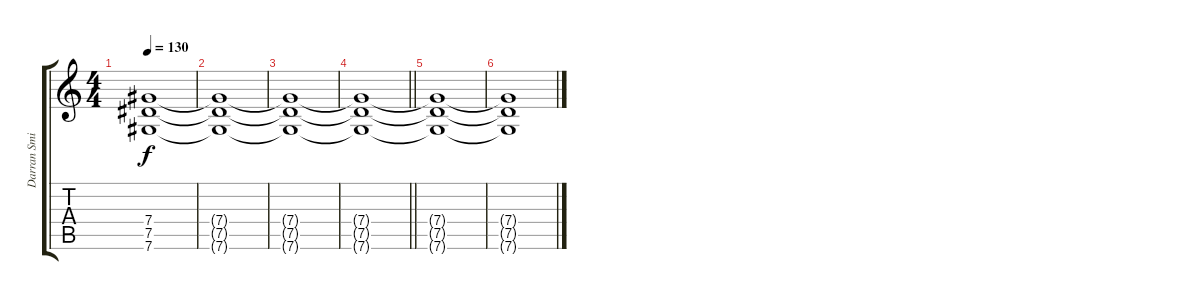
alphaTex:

\track ("Darran Smith" "Darran Smi") {instrument distortionguitar}
\staff {score tabs}
\tuning (Eb4 Bb3 Gb3 Db3 Ab2 Db2) {hide}
\ts (4 4)
\tempo 130
\clef g2
\ks c
(7.4 7.5 7.6).1{dy f} |
(7.4{t} 7.5{t} 7.6{t}).1 |
(7.4{t} 7.5{t} 7.6{t}).1 |
\barLineRight lightlight
(7.4{t} 7.5{t} 7.6{t}).1 |
(7.4{t} 7.5{t} 7.6{t}).1 |
(7.4{t} 7.5{t} 7.6{t}).1
